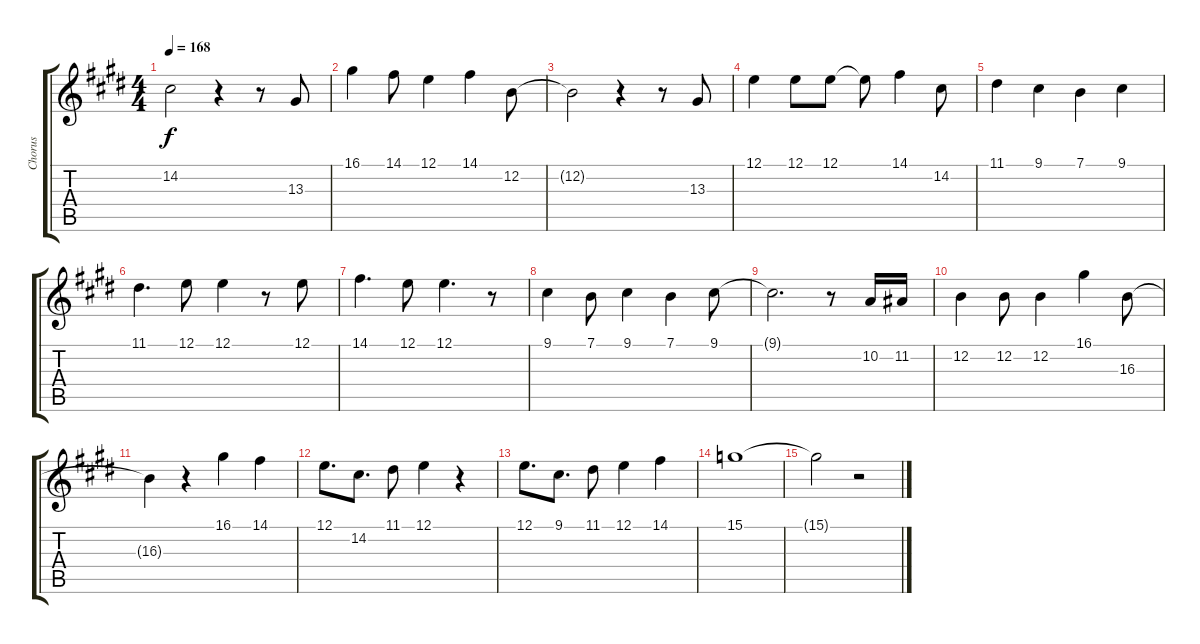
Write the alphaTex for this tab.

\track ("Chorus" "Chorus") {mute instrument tenorsax}
\staff {score tabs}
\tuning (E4 B3 G3 D3 A2 E2) {hide}
\ts (4 4)
\tempo 168
\clef g2
\ks e
14.2{t}.2{dy f} r.4 r.8 13.3.8 |
16.1.4 14.1.8 12.1.4 14.1.4 12.2.8 |
12.2{t}.2 r.4 r.8 13.3.8 |
12.1.4 12.1.8 12.1.8 12.1{t}.8 14.1.4 14.2.8 |
11.1.4 9.1.4 7.1.4 9.1.4 |
11.1.4{d} 12.1.8 12.1.4 r.8 12.1.8 |
14.1.4{d} 12.1.8 12.1.4{d} r.8 |
9.1.4 7.1.8 9.1.4 7.1.4 9.1.8 |
9.1{t}.2{d} r.8 10.2.16 11.2.16 |
12.2.4 12.2.8 12.2.4 16.1.4 16.3.8 |
16.3{t}.4 r.4 16.1.4 14.1.4 |
12.1.8{d} 14.2.8{d} 11.1.8 12.1.4 r.4 |
12.1.8{d} 9.1.8{d} 11.1.8 12.1.4 14.1.4 |
15.1.1 |
15.1{t}.2 r.2
